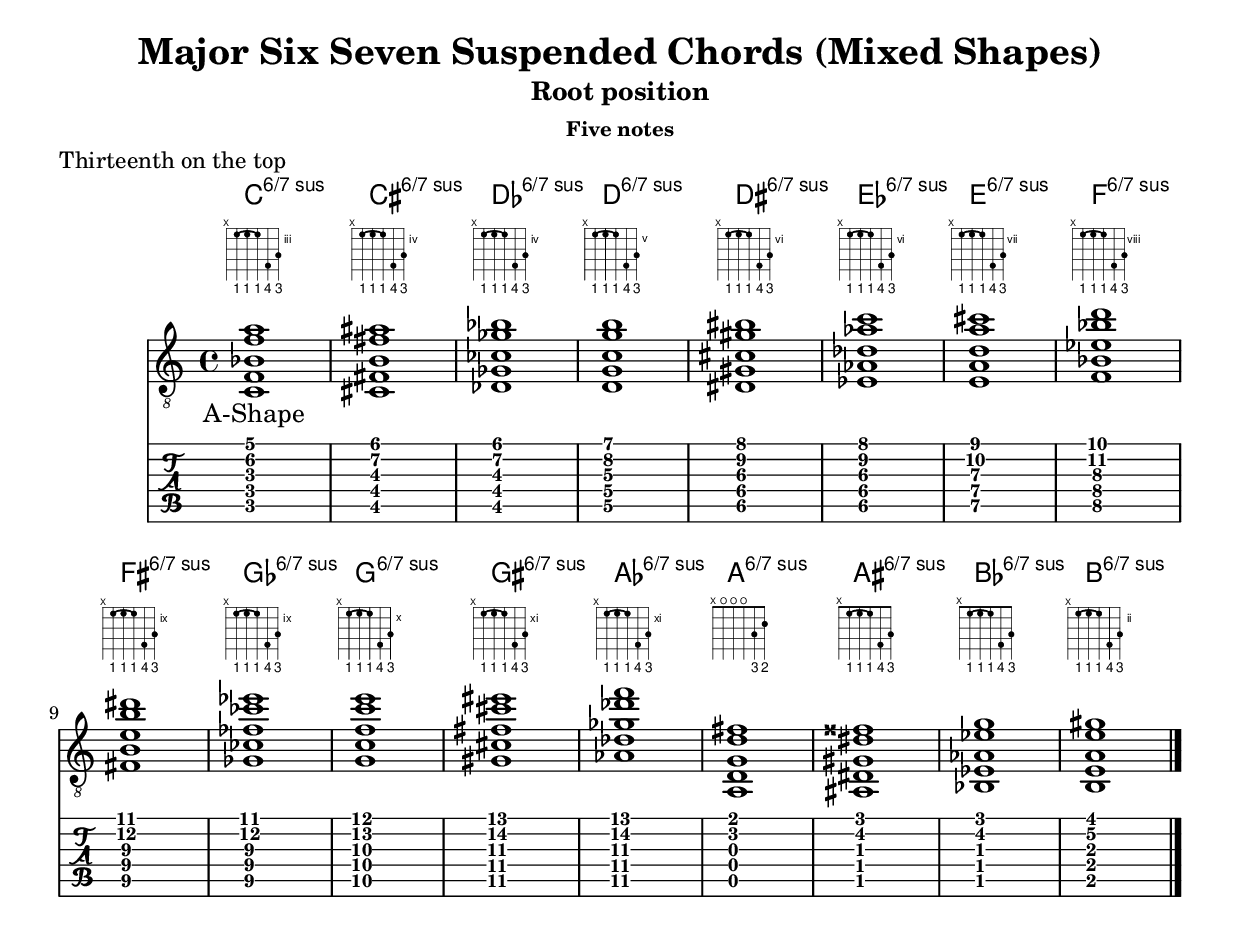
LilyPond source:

\version "2.19.15"
%\include "predefined-guitar-fretboards.ly"
\include "../c-shape.ly"
\include "../a-shape.ly"
\include "../g-shape.ly"
\include "../e-shape.ly"
\include "../d-shape.ly"
\include "../alt-shape.ly"

\layout {
   \context { %\Score
      %\override StringNumber.transparent = ##t
      \Voice
      \remove "New_fingering_engraver"
   }
}

\paper {
  print-all-headers = ##t
}

chExceptionMusic = {
  <c f bes f' a'>1-\markup { \super "6/7 sus" }
}

chExceptions = #( append
  ( sequential-music-to-chord-exceptions chExceptionMusic #t)
  ignatzekExceptions)

%%%%%%%%%%%%%%%%%%%%%%%%%%%%%%%%%%%%%%%%%%%%%%%%%
%%%%%%%%%%% MAJOR SIX SEVEN SUSPENDED %%%%%%%%%%%
%%%%%%%%%%%%%%%%%%%%%%%%%%%%%%%%%%%%%%%%%%%%%%%%%
majorsixsevensuspendedRootPositionFiveNotesThirteenthOnTopChordSymbols = \chordmode {
% * tetrads
% ** major six seven suspended
% *** root position
% **** five notes
% ***** thirteenth on the top
  %\aShape
  \repeat unfold 1 {
    \set chordNameExceptions = #chExceptions
    c1:1.4.7.11.13
    cis1:1.4.7.11.13
    des1:1.4.7.11.13
    d1:1.4.7.11.13
    dis1:1.4.7.11.13 
    es1:1.4.7.11.13
    e1:1.4.7.11.13
    f1:1.4.7.11.13
    fis1:1.4.7.11.13 
    ges1:1.4.7.11.13
    g1:1.4.7.11.13
    gis1:1.4.7.11.13 
    as1:1.4.7.11.13
    a1:1.4.7.11.13
    ais1:1.4.7.11.13 
    bes1:1.4.7.11.13
    b1:1.4.7.11.13
  }
}

majorsixsevensuspendedRootPositionFiveNotesThirteenthOnTopShapes = \lyricmode {
% * tetrads
% ** major six seven suspended
% *** root position
% **** five notes
% ***** thirteenth on the top
  \repeat unfold 1 {
    A-Shape \repeat unfold 16 { \skip1 }
  }
}

majorsixsevensuspendedRootPositionFiveNotesThirteenthOnTop = \chordmode {
% * tetrads
% ** major six seven suspended
% *** root position
% **** five notes
% ***** thirteenth on the top
  \aShape
  c,:1.4.7.11.13
  cis,:1.4.7.11.13
  des,:1.4.7.11.13
  d,:1.4.7.11.13
  dis,:1.4.7.11.13
  es,:1.4.7.11.13
  e,:1.4.7.11.13
  f,:1.4.7.11.13
  fis,:1.4.7.11.13
  ges,:1.4.7.11.13
  g,:1.4.7.11.13
  gis,:1.4.7.11.13
  as,:1.4.7.11.13
  a,,:1.4.7.11.13
  ais,,:1.4.7.11.13
  bes,,:1.4.7.11.13
  b,,:1.4.7.11.13
  \bar "|."
}

%%%%%%%%%%%%%%%%%%%%%%%%%%%%%%%%%%%%%%%%%%%%%%%%%%
%%%%%%%%%%%%%%% SCORE DEFINITIONS %%%%%%%%%%%%%%%%
%%%%%%%%%%%%%%%%%%%%%%%%%%%%%%%%%%%%%%%%%%%%%%%%%%
%%{
  \score {
    <<
      \new ChordNames {
        \majorsixsevensuspendedRootPositionFiveNotesThirteenthOnTopChordSymbols
      }
      \new FretBoards {
        \majorsixsevensuspendedRootPositionFiveNotesThirteenthOnTop
      }
      \new Voice = "majorsixsevensuspended" {
        \clef "treble_8"
        \majorsixsevensuspendedRootPositionFiveNotesThirteenthOnTop
      }
      \new Lyrics \lyricsto "majorsixsevensuspended" {
        \majorsixsevensuspendedRootPositionFiveNotesThirteenthOnTopShapes
      }
      \new TabStaff {
        \majorsixsevensuspendedRootPositionFiveNotesThirteenthOnTop
      }
    >>
    \header {
      title = "Major Six Seven Suspended Chords (Mixed Shapes)"
      subtitle = "Root position"
      subsubtitle = "Five notes"
      piece = "Thirteenth on the top"
    }
  }
%}
